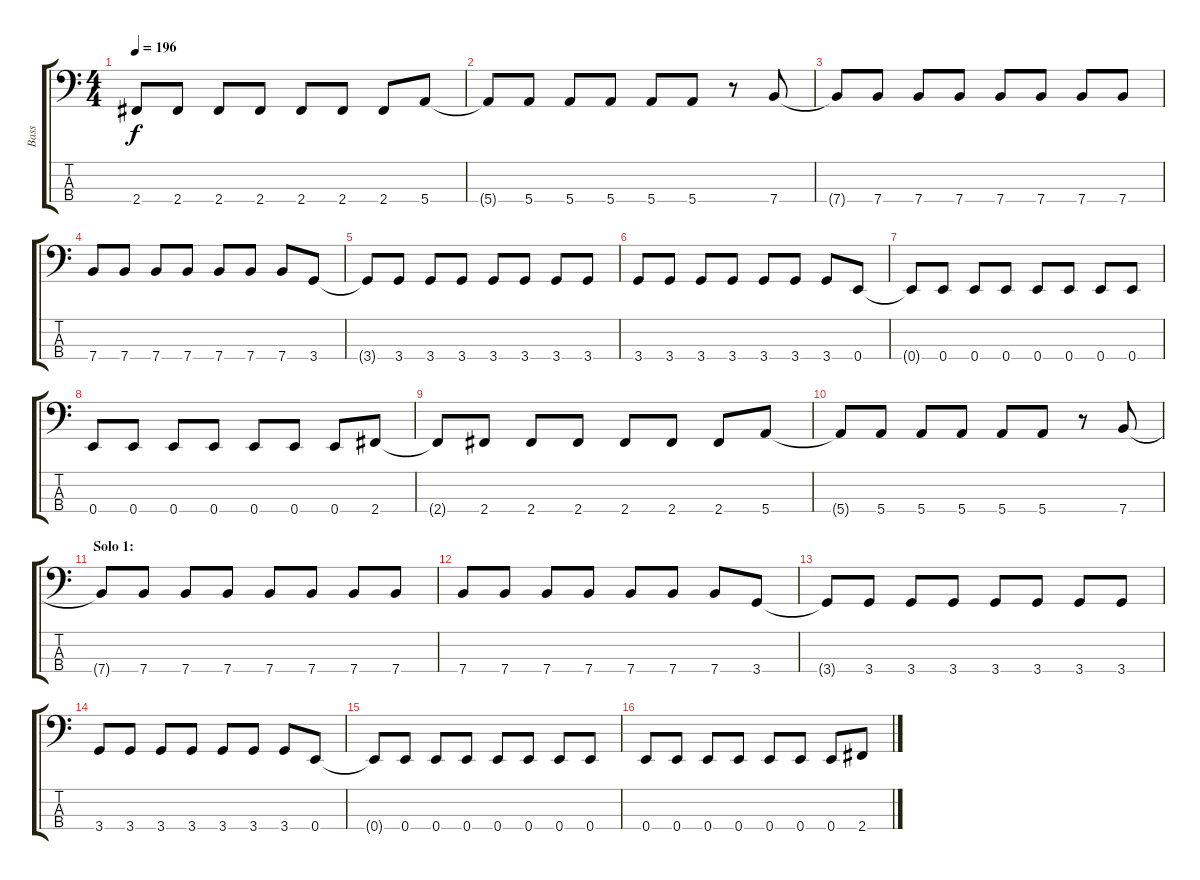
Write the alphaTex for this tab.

\track ("Bass" "Bass") {instrument electricbasspick}
\staff {score tabs}
\tuning (G2 D2 A1 E1) {hide}
\ts (4 4)
\tempo 196
\clef f4
\ks c
2.4{t}.8{dy f} 2.4.8 2.4.8 2.4.8 2.4.8 2.4.8 2.4.8 5.4.8 |
5.4{t}.8 5.4.8 5.4.8 5.4.8 5.4.8 5.4.8 r.8 7.4.8 |
7.4{t}.8 7.4.8 7.4.8 7.4.8 7.4.8 7.4.8 7.4.8 7.4.8 |
7.4.8 7.4.8 7.4.8 7.4.8 7.4.8 7.4.8 7.4.8 3.4.8 |
3.4{t}.8 3.4.8 3.4.8 3.4.8 3.4.8 3.4.8 3.4.8 3.4.8 |
3.4.8 3.4.8 3.4.8 3.4.8 3.4.8 3.4.8 3.4.8 0.4.8 |
0.4{t}.8 0.4.8 0.4.8 0.4.8 0.4.8 0.4.8 0.4.8 0.4.8 |
0.4.8 0.4.8 0.4.8 0.4.8 0.4.8 0.4.8 0.4.8 2.4.8 |
2.4{t}.8 2.4.8 2.4.8 2.4.8 2.4.8 2.4.8 2.4.8 5.4.8 |
5.4{t}.8 5.4.8 5.4.8 5.4.8 5.4.8 5.4.8 r.8 7.4.8 |
\section ("" "Solo 1:")
7.4{t}.8 7.4.8 7.4.8 7.4.8 7.4.8 7.4.8 7.4.8 7.4.8 |
7.4.8 7.4.8 7.4.8 7.4.8 7.4.8 7.4.8 7.4.8 3.4.8 |
3.4{t}.8 3.4.8 3.4.8 3.4.8 3.4.8 3.4.8 3.4.8 3.4.8 |
3.4.8 3.4.8 3.4.8 3.4.8 3.4.8 3.4.8 3.4.8 0.4.8 |
0.4{t}.8 0.4.8 0.4.8 0.4.8 0.4.8 0.4.8 0.4.8 0.4.8 |
0.4.8 0.4.8 0.4.8 0.4.8 0.4.8 0.4.8 0.4.8 2.4.8
